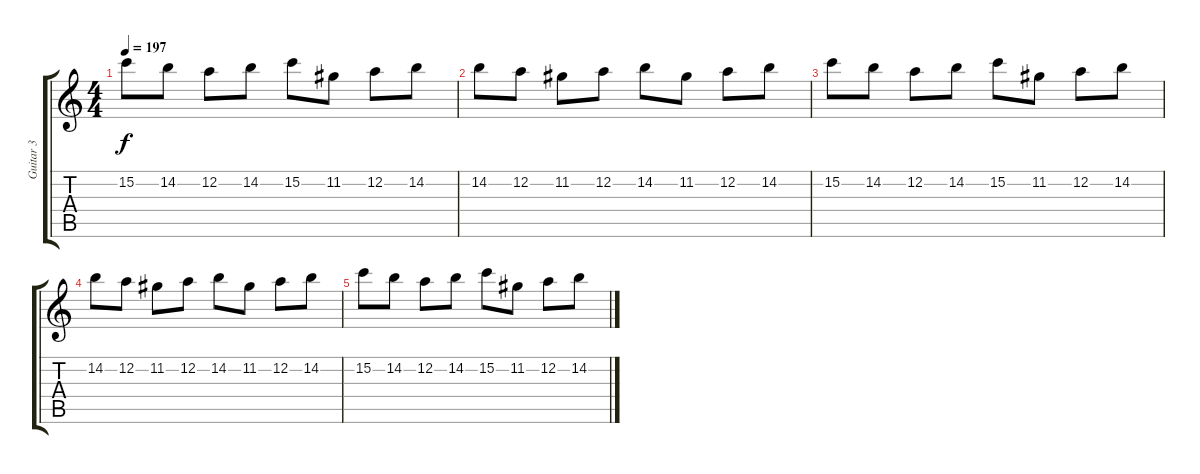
\track ("Guitar 3" "Guitar 3") {instrument distortionguitar}
\staff {score tabs}
\tuning (D4 A3 F3 C3 G2 D2) {hide}
\ts (4 4)
\tempo 197
\clef g2
\ks c
15.2.8{dy f} 14.2.8 12.2.8 14.2.8 15.2.8 11.2.8 12.2.8 14.2.8 |
14.2.8 12.2.8 11.2.8 12.2.8 14.2.8 11.2.8 12.2.8 14.2.8 |
15.2.8 14.2.8 12.2.8 14.2.8 15.2.8 11.2.8 12.2.8 14.2.8 |
14.2.8{volume 16} 12.2.8 11.2.8 12.2.8 14.2.8 11.2.8 12.2.8 14.2.8 |
15.2.8 14.2.8 12.2.8 14.2.8 15.2.8 11.2.8 12.2.8 14.2.8
